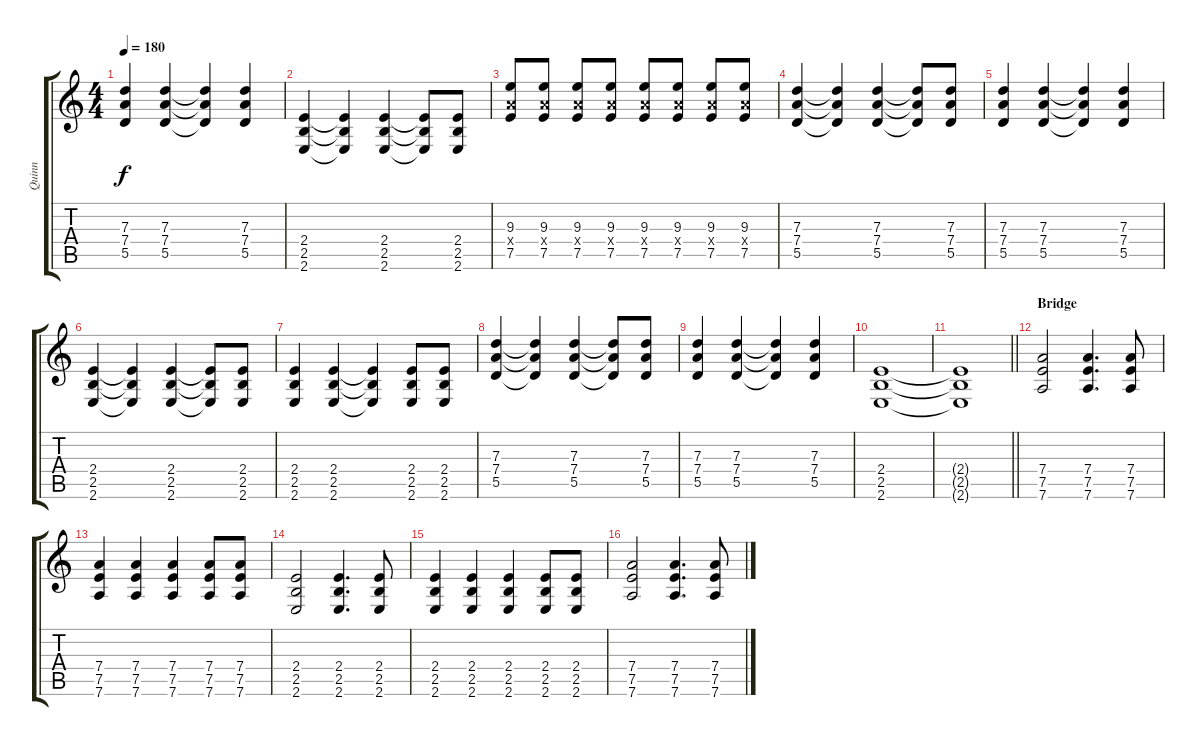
\track ("Quinn" "Quinn") {instrument electricguitarclean}
\staff {score tabs}
\tuning (E4 B3 G3 D3 A2 D2) {hide}
\ts (4 4)
\tempo 180
\clef g2
\ks c
(7.3 7.4 5.5).4{dy f} (7.3 7.4 5.5).4 (7.3{t} 7.4{t} 5.5{t}).4 (7.3 7.4 5.5).4 |
(2.4 2.5 2.6).4 (2.4{t} 2.5{t} 2.6{t}).4 (2.4 2.5 2.6).4 (2.4{t} 2.5{t} 2.6{t}).8 (2.4 2.5 2.6).8 |
(9.3 7.4{x} 7.5).8 (9.3 7.4{x} 7.5).8 (9.3 7.4{x} 7.5).8 (9.3 7.4{x} 7.5).8 (9.3 7.4{x} 7.5).8 (9.3 7.4{x} 7.5).8 (9.3 7.4{x} 7.5).8 (9.3 7.4{x} 7.5).8 |
(7.3 7.4 5.5).4 (7.3{t} 7.4{t} 5.5{t}).4 (7.3 7.4 5.5).4 (7.3{t} 7.4{t} 5.5{t}).8 (7.3 7.4 5.5).8 |
(7.3 7.4 5.5).4 (7.3 7.4 5.5).4 (7.3{t} 7.4{t} 5.5{t}).4 (7.3 7.4 5.5).4 |
(2.4 2.5 2.6).4 (2.4{t} 2.5{t} 2.6{t}).4 (2.4 2.5 2.6).4 (2.4{t} 2.5{t} 2.6{t}).8 (2.4 2.5 2.6).8 |
(2.4 2.5 2.6).4 (2.4 2.5 2.6).4 (2.4{t} 2.5{t} 2.6{t}).4 (2.4 2.5 2.6).8 (2.4 2.5 2.6).8 |
(7.3 7.4 5.5).4 (7.3{t} 7.4{t} 5.5{t}).4 (7.3 7.4 5.5).4 (7.3{t} 7.4{t} 5.5{t}).8 (7.3 7.4 5.5).8 |
(7.3 7.4 5.5).4 (7.3 7.4 5.5).4 (7.3{t} 7.4{t} 5.5{t}).4 (7.3 7.4 5.5).4 |
(2.4 2.5 2.6).1 |
\barLineRight lightlight
(2.4{t} 2.5{t} 2.6{t}).1 |
\section ("" "Bridge")
(7.4 7.5 7.6).2{volume 16} (7.4 7.5 7.6).4{d} (7.4 7.5 7.6).8 |
(7.4 7.5 7.6).4 (7.4 7.5 7.6).4 (7.4 7.5 7.6).4 (7.4 7.5 7.6).8 (7.4 7.5 7.6).8 |
(2.4 2.5 2.6).2 (2.4 2.5 2.6).4{d} (2.4 2.5 2.6).8 |
(2.4 2.5 2.6).4 (2.4 2.5 2.6).4 (2.4 2.5 2.6).4 (2.4 2.5 2.6).8 (2.4 2.5 2.6).8 |
(7.4 7.5 7.6).2 (7.4 7.5 7.6).4{d} (7.4 7.5 7.6).8
